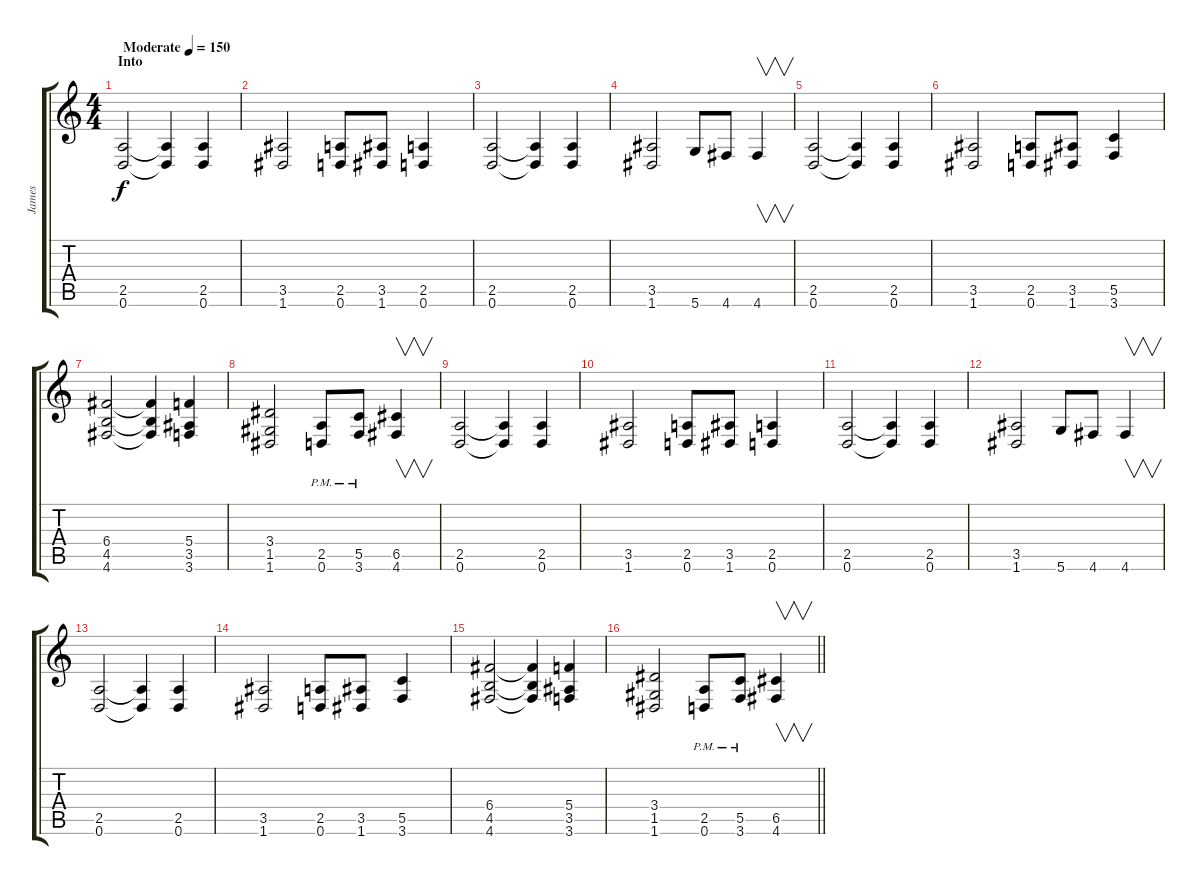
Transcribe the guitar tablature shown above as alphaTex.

\track ("James" "James") {instrument distortionguitar}
\staff {score tabs}
\tuning (D4 A3 F3 C3 G2 D2) {hide}
\ts (4 4)
\section ("" "Into")
\tempo (150 "Moderate")
\clef g2
\ks c
(2.5 0.6).2{dy f instrument distortionguitar} (2.5{t} 0.6{t}).4 (2.5 0.6).4 |
(3.5 1.6).2 (2.5 0.6).8 (3.5 1.6).8 (2.5 0.6).4 |
(2.5 0.6).2 (2.5{t} 0.6{t}).4 (2.5 0.6).4 |
(3.5 1.6).2 5.6.8 4.6.8 4.6.4{v} |
(2.5 0.6).2 (2.5{t} 0.6{t}).4 (2.5 0.6).4 |
(3.5 1.6).2 (2.5 0.6).8 (3.5 1.6).8 (5.5 3.6).4 |
(6.4 4.5 4.6).2 (6.4{t} 4.5{t} 4.6{t}).4 (5.4 3.5 3.6).4 |
(3.4 1.5 1.6).2 (2.5{pm} 0.6{pm}).8 (5.5{pm} 3.6{pm}).8 (6.5 4.6).4{v} |
(2.5 0.6).2 (2.5{t} 0.6{t}).4 (2.5 0.6).4 |
(3.5 1.6).2 (2.5 0.6).8 (3.5 1.6).8 (2.5 0.6).4 |
(2.5 0.6).2 (2.5{t} 0.6{t}).4 (2.5 0.6).4 |
(3.5 1.6).2 5.6.8 4.6.8 4.6.4{v} |
(2.5 0.6).2 (2.5{t} 0.6{t}).4 (2.5 0.6).4 |
(3.5 1.6).2 (2.5 0.6).8 (3.5 1.6).8 (5.5 3.6).4 |
(6.4 4.5 4.6).2 (6.4{t} 4.5{t} 4.6{t}).4 (5.4 3.5 3.6).4 |
\barLineRight lightlight
(3.4 1.5 1.6).2 (2.5{pm} 0.6{pm}).8 (5.5{pm} 3.6{pm}).8 (6.5 4.6).4{v}
